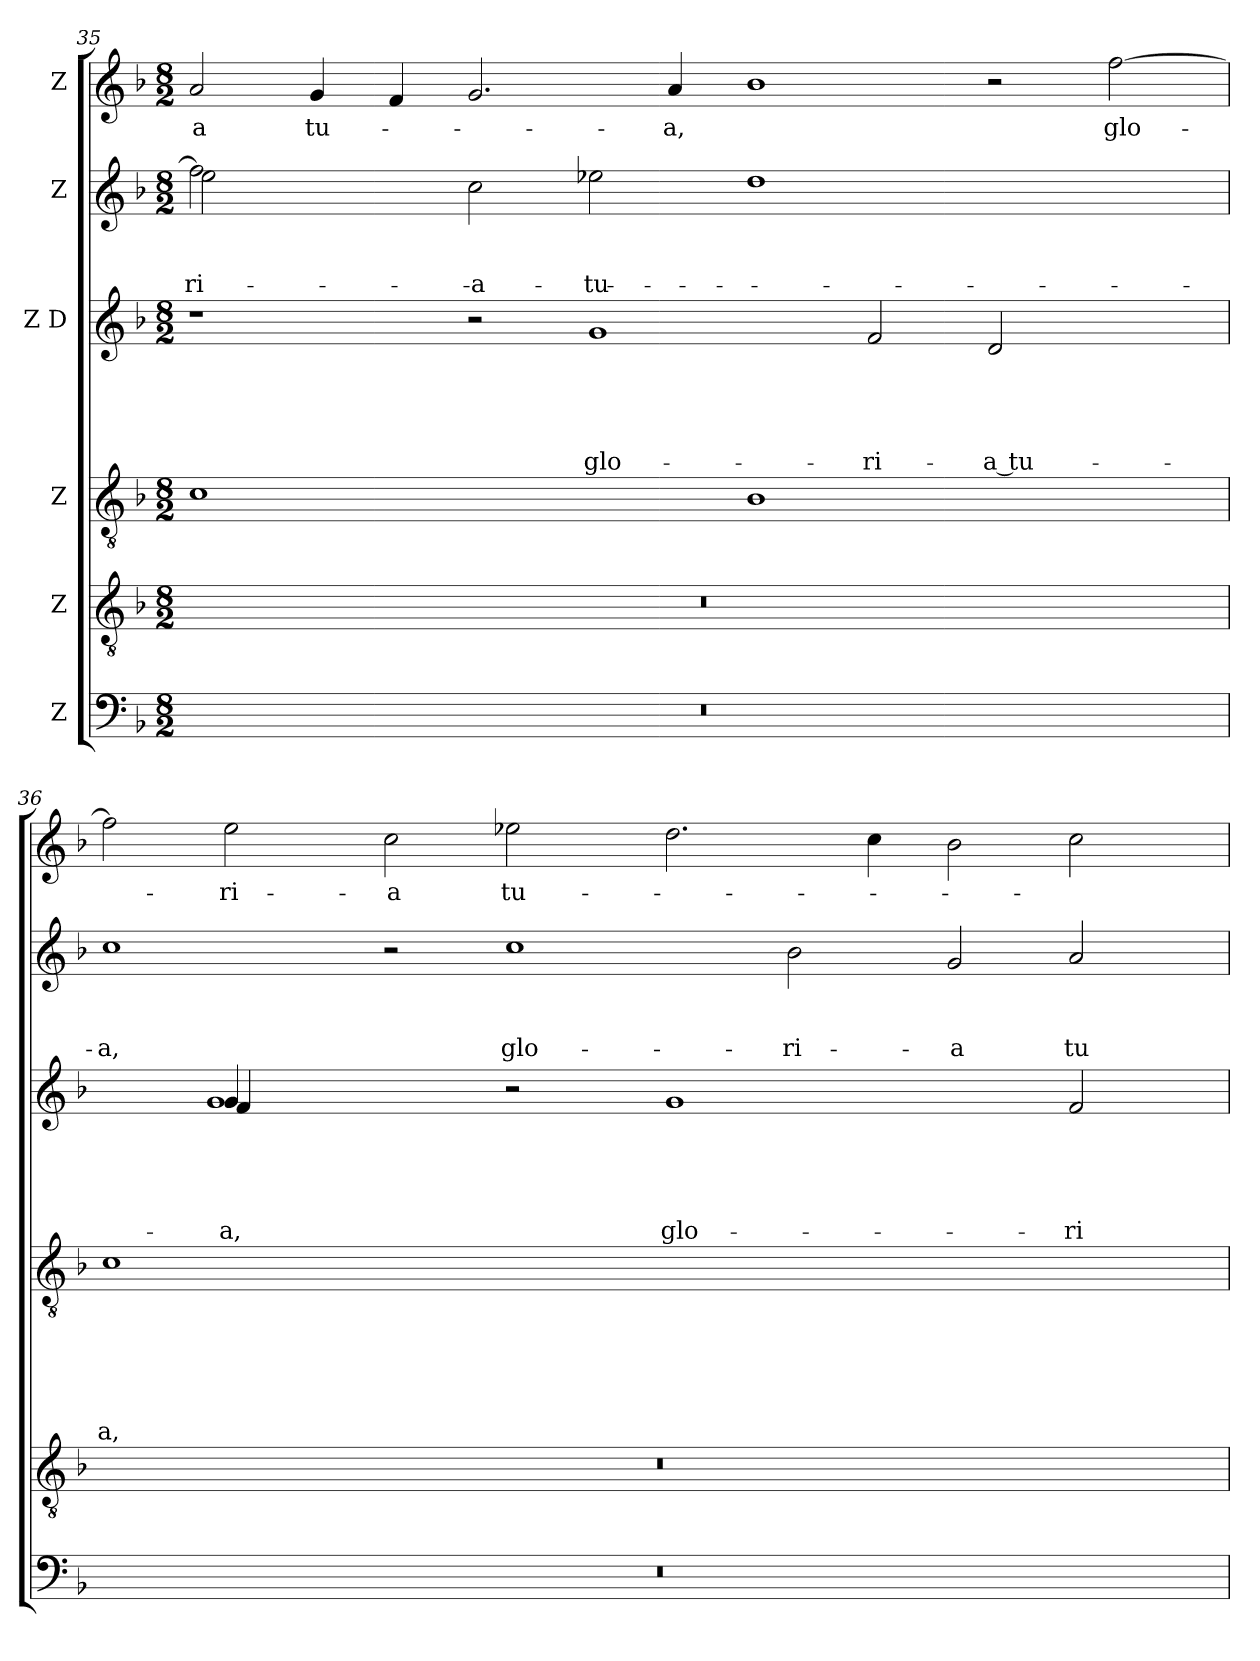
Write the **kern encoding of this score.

**kern	**kern	**kern	**text	**text	**text	**text	**text	**text	**kern	**text	**text	**text	**text	**text	**kern	**text	**text	**text	**kern	**text
*part6	*part5	*part4	*part4	*part4	*part4	*part4	*part4	*part4	*part3	*part3	*part3	*part3	*part3	*part3	*part2	*part2	*part2	*part2	*part1	*part1
*staff6	*staff5	*staff4	*staff4	*staff4	*staff4	*staff4	*staff4	*staff4	*staff3	*staff3	*staff3	*staff3	*staff3	*staff3	*staff2	*staff2	*staff2	*staff2	*staff1	*staff1
*I"Z	*I"Z	*I"Z	*	*	*	*	*	*	*I"Z D	*	*	*	*	*	*I"Z	*	*	*	*I"Z	*
*clefF4	*clefGv2	*clefGv2	*	*	*	*	*	*	*clefG2	*	*	*	*	*	*clefG2	*	*	*	*clefG2	*
*k[b-]	*k[b-]	*k[b-]	*	*	*	*	*	*	*k[b-]	*	*	*	*	*	*k[b-]	*	*	*	*k[b-]	*
*F:	*F:	*F:	*	*	*	*	*	*	*F:	*	*	*	*	*	*F:	*	*	*	*F:	*
*M8/2	*M8/2	*M8/2	*	*	*	*	*	*	*M8/2	*	*	*	*	*	*M8/2	*	*	*	*M8/2	*
=35	=35	=35	=35	=35	=35	=35	=35	=35	=35	=35	=35	=35	=35	=35	=35	=35	=35	=35	=35	=35
*	*	*	*	*	*	*	*	*	*	*	*	*	*	*	*^	*	*	*	*	*
!	!	!	!	!	!	!	!	!	!	!	!	!	!	!	!	!	!	!	!LO:LY:b	!	!LO:LY:b
00r	00r	1c	.	.	.	.	.	.	1r	.	.	.	.	.	2ff\]	2ee\	.	.	-ri-	2a/	-a
!	!	!	!	!	!	!	!	!	!	!	!	!	!	!	!	!	!	!	!	!	!LO:LY:b
.	.	.	.	.	.	.	.	.	.	.	.	.	.	.	1ryy	2ryy	.	.	.	4g/	tu-
.	.	.	.	.	.	.	.	.	.	.	.	.	.	.	.	.	.	.	.	4f/	.
!	!	!	!	!	!	!	!	!	!	!	!	!	!	!	!	!	!	!	!LO:LY:b	!	!
.	.	1ryy	.	.	.	.	.	.	2r	.	.	.	.	.	.	2cc\	.	.	-a	2.g/	.
!	!	!	!	!	!	!	!	!	!	!	!	!	!	!LO:LY:b	!	!	!	!	!LO:LY:b	!	!
.	.	.	.	.	.	.	.	.	1g	.	.	.	.	glo-	1ryy	2ee-X\	.	.	tu-	.	.
!	!	!	!	!	!	!	!	!	!	!	!	!	!	!	!	!	!	!	!	!	!LO:LY:b
.	.	.	.	.	.	.	.	.	.	.	.	.	.	.	.	.	.	.	.	4a/	-a,
.	.	1B-	.	.	.	.	.	.	.	.	.	.	.	.	.	1dd	.	.	.	1b-	.
!	!	!	!	!	!	!	!	!	!	!	!	!	!	!LO:LY:b	!	!	!	!	!	!	!
.	.	.	.	.	.	.	.	.	2f/	.	.	.	.	-ri-	1.ryy	.	.	.	.	.	.
!	!	!	!	!	!	!	!	!	!	!	!	!	!	!LO:LY:b	!	!	!	!	!	!	!
.	.	1ryy	.	.	.	.	.	.	2d/	.	.	.	.	-a tu-	.	1ryy	.	.	.	2r	.
!	!	!	!	!	!	!	!	!	!	!	!	!	!	!	!	!	!	!	!	!	!LO:LY:b
.	.	.	.	.	.	.	.	.	2ryy	.	.	.	.	.	.	.	.	.	.	[>2ff\	glo-
*	*	*	*	*	*	*	*	*	*	*	*	*	*	*	*v	*v	*	*	*	*	*
=36	=36	=36	=36	=36	=36	=36	=36	=36	=36	=36	=36	=36	=36	=36	=36	=36	=36	=36	=36	=36
!	!	!	!	!	!	!	!	!LO:LY:b:rj	!	!	!	!	!	!	!	!	!	!LO:LY:b	!	!
*	*	*	*	*	*	*	*	*	*^	*	*	*	*	*	*	*	*	*	*	*
*	*	*	*	*	*	*	*	*	*	*^	*	*	*	*	*	*	*	*	*	*	*
00r	00r	1c	.	.	.	.	.	-a,	2ryy	2ryy	2ryy	.	.	.	.	.	1cc	.	.	-a,	2ff\]	.
!	!	!	!	!	!	!	!	!	!	!	!	!	!	!	!	!LO:LY:b:rj	!	!	!	!	!	!LO:LY:b
.	.	.	.	.	.	.	.	.	4g/	4f/	1g	.	.	.	.	-a,	.	.	.	.	2ee\	-ri-
.	.	.	.	.	.	.	.	.	1ryy	1ryy	.	.	.	.	.	.	.	.	.	.	.	.
!	!	!	!	!	!	!	!	!	!	!	!	!	!	!	!	!	!	!	!	!	!	!LO:LY:b
.	.	0.ryy	.	.	.	.	.	.	.	.	.	.	.	.	.	.	2r	.	.	.	2cc\	-a
!	!	!	!	!	!	!	!	!	!	!	!	!	!	!	!	!	!	!	!	!LO:LY:b	!	!LO:LY:b
.	.	.	.	.	.	.	.	.	.	.	2r	.	.	.	.	.	1cc	.	.	glo-	2ee-X\	tu-
.	.	.	.	.	.	.	.	.	1ryy	1ryy	.	.	.	.	.	.	.	.	.	.	.	.
!	!	!	!	!	!	!	!	!	!	!	!	!	!	!	!	!LO:LY:b	!	!	!	!	!	!
.	.	.	.	.	.	.	.	.	.	.	1g	.	.	.	.	glo-	.	.	.	.	2.dd\	.
!	!	!	!	!	!	!	!	!	!	!	!	!	!	!	!	!	!	!	!	!LO:LY:b	!	!
.	.	.	.	.	.	.	.	.	.	.	.	.	.	.	.	.	2b-\	.	.	-ri-	.	.
.	.	.	.	.	.	.	.	.	1ryy	1ryy	.	.	.	.	.	.	.	.	.	.	4cc\	.
!	!	!	!	!	!	!	!	!	!	!	!	!	!	!	!	!	!	!	!	!LO:LY:b	!	!
.	.	.	.	.	.	.	.	.	.	.	2ryy	.	.	.	.	.	2g/	.	.	-a	2b-\	.
!	!	!	!	!	!	!	!	!	!	!	!	!	!	!	!	!LO:LY:b	!	!	!	!LO:LY:b	!	!
.	.	.	.	.	.	.	.	.	.	.	2f/	.	.	.	.	-ri-	2a/	.	.	tu-	2cc\	.
.	.	.	.	.	.	.	.	.	4ryy	4ryy	.	.	.	.	.	.	.	.	.	.	.	.
*	*	*	*	*	*	*	*	*	*v	*v	*v	*	*	*	*	*	*	*	*	*	*	*
=	=	=	=	=	=	=	=	=	=	=	=	=	=	=	=	=	=	=	=	=
*-	*-	*-	*-	*-	*-	*-	*-	*-	*-	*-	*-	*-	*-	*-	*-	*-	*-	*-	*-	*-
